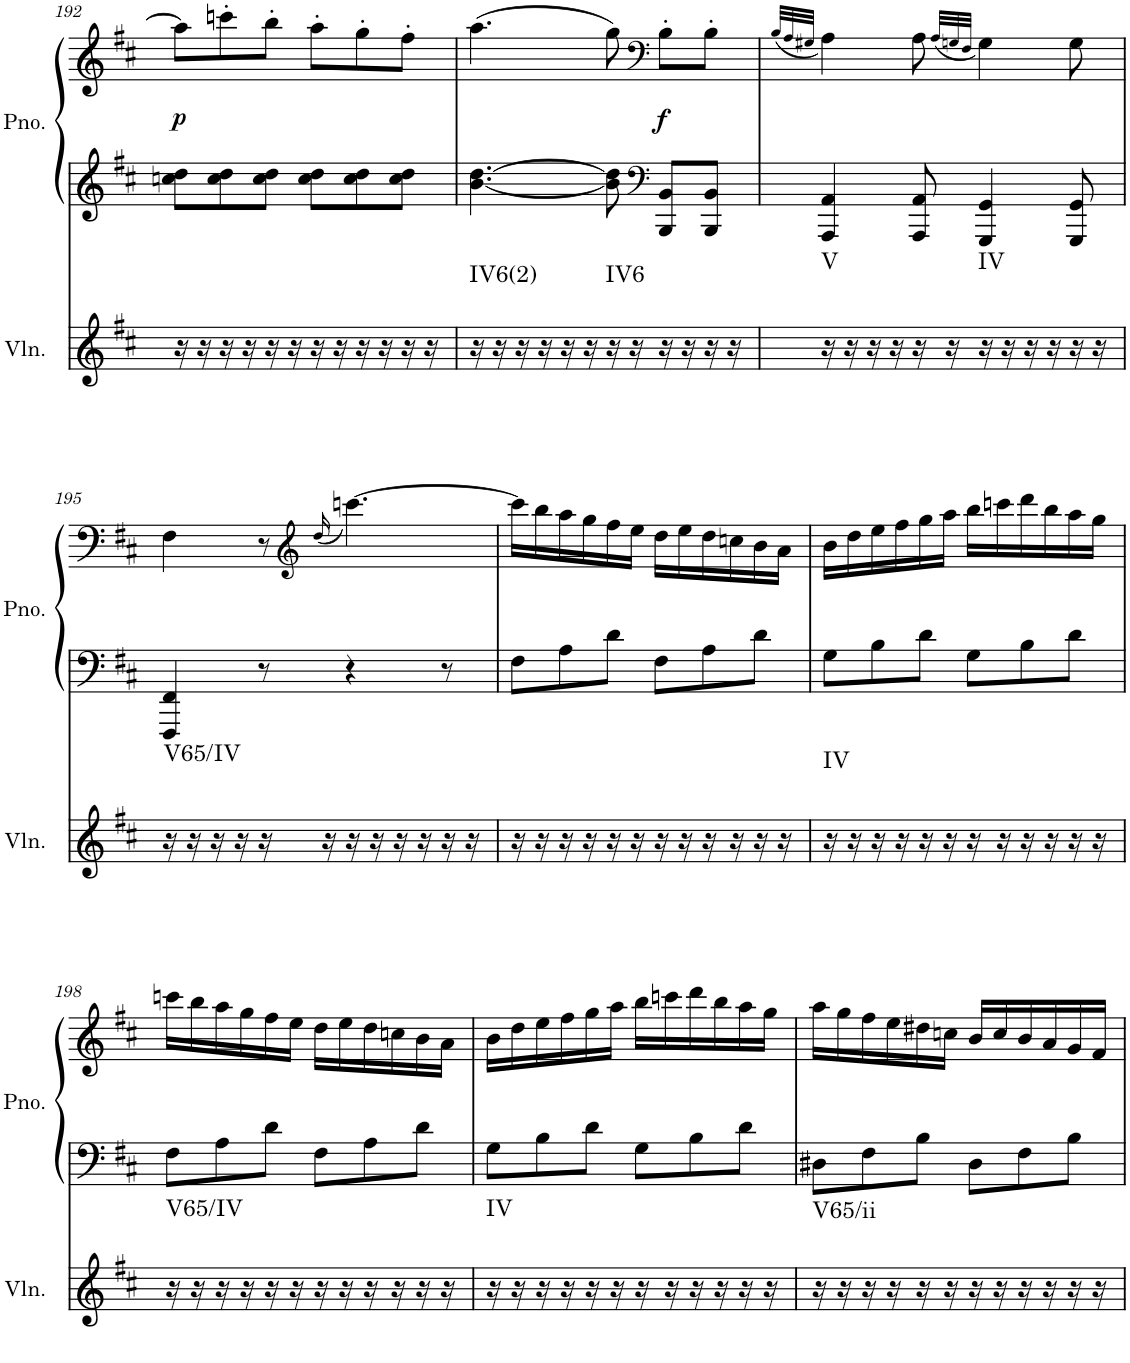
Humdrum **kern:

**kern	**harte	**kern	**kern	**dynam
*part2	*part2	*part1	*part1	*part1
*staff3	*	*staff2	*staff1	*staff1/2
*I"Violin	*	*I"Piano, Piano right	*	*
*I'Vln.	*	*I'Pno.	*	*
!!LO:PB:g=z
*clefG2	*	*clefG2	*clefG2	*
*k[f#c#]	*	*k[f#c#]	*k[f#c#]	*
*M6/8	*	*M6/8	*M6/8	*
=192	=192	=192	=192	=192
!	!	!	!	!LO:DY:b
16r	.	8ccn\ 8dd\L	8aa\L]	p
16r	.	.	.	.
16r	.	8cc\ 8dd\	8cccn'\	.
16r	.	.	.	.
16r	.	8cc\ 8dd\J	8bb'\J	.
16r	.	.	.	.
16r	.	8cc\ 8dd\L	8aa'\L	.
16r	.	.	.	.
16r	.	8cc\ 8dd\	8gg'\	.
16r	.	.	.	.
16r	.	8cc\ 8dd\J	8ff#'\J	.
16r	.	.	.	.
=193	=193	=193	=193	=193
!	!LO:H:kt=IV6(2)	!	!	!
16r	N	[4.b\ [4.dd\	(4.aa\	.
16r	.	.	.	.
16r	.	.	.	.
16r	.	.	.	.
16r	.	.	.	.
16r	.	.	.	.
!	!LO:H:kt=IV6	!	!	!
16r	N	8b\] 8dd\]	8gg\)	.
16r	.	.	.	.
*	*	*clefF4	*clefF4	*
!	!	!	!	!LO:DY:b
16r	.	8BBB/ 8BB/L	8B'\L	f
16r	.	.	.	.
16r	.	8BBB/ 8BB/J	8B'\J	.
16r	.	.	.	.
=194	=194	=194	=194	=194
.	.	.	(32qB/LLL	.
.	.	.	32qA/	.
.	.	.	32qG#X/JJJ	.
!	!LO:H:kt=V	!	!	!
16r	N	4AAA/ 4AA/	4A\)	.
16r	.	.	.	.
16r	.	.	.	.
16r	.	.	.	.
16r	.	8AAA/ 8AA/	8A\	.
16r	.	.	.	.
.	.	.	(32qA/LLL	.
.	.	.	32qGn/	.
.	.	.	32qF#/JJJ	.
!	!LO:H:kt=IV	!	!	!
16r	N	4GGG/ 4GG/	4G\)	.
16r	.	.	.	.
16r	.	.	.	.
16r	.	.	.	.
16r	.	8GGG/ 8GG/	8G\	.
16r	.	.	.	.
!!LO:LB:g=z
=195	=195	=195	=195	=195
!	!LO:H:kt=V65/IV	!	!	!
16r	N	4FFF#/ 4FF#/	4F#\	.
16r	.	.	.	.
16r	.	.	.	.
16r	.	.	.	.
16r	.	8r	8r	.
*	*	*	*clefG2	*
16r	.	.	.	.
.	.	.	(16qdd/	.
16r	.	4r	[4.cccn\)	.
16r	.	.	.	.
16r	.	.	.	.
16r	.	.	.	.
16r	.	8r	.	.
16r	.	.	.	.
=196	=196	=196	=196	=196
16r	.	8F#\L	16ccc\LL]	.
16r	.	.	16bb\	.
16r	.	8A\	16aa\	.
16r	.	.	16gg\	.
16r	.	8d\J	16ff#\	.
16r	.	.	16ee\JJ	.
16r	.	8F#\L	16dd\LL	.
16r	.	.	16ee\	.
16r	.	8A\	16dd\	.
16r	.	.	16ccn\	.
16r	.	8d\J	16b\	.
16r	.	.	16a\JJ	.
=197	=197	=197	=197	=197
!	!LO:H:kt=IV	!	!	!
16r	N	8G\L	16b\LL	.
16r	.	.	16dd\	.
16r	.	8B\	16ee\	.
16r	.	.	16ff#\	.
16r	.	8d\J	16gg\	.
16r	.	.	16aa\JJ	.
16r	.	8G\L	16bb\LL	.
16r	.	.	16cccn\	.
16r	.	8B\	16ddd\	.
16r	.	.	16bb\	.
16r	.	8d\J	16aa\	.
16r	.	.	16gg\JJ	.
!!LO:LB:g=z
=198	=198	=198	=198	=198
!	!LO:H:kt=V65/IV	!	!	!
16r	N	8F#\L	16cccn\LL	.
16r	.	.	16bb\	.
16r	.	8A\	16aa\	.
16r	.	.	16gg\	.
16r	.	8d\J	16ff#\	.
16r	.	.	16ee\JJ	.
16r	.	8F#\L	16dd\LL	.
16r	.	.	16ee\	.
16r	.	8A\	16dd\	.
16r	.	.	16ccn\	.
16r	.	8d\J	16b\	.
16r	.	.	16a\JJ	.
=199	=199	=199	=199	=199
!	!LO:H:kt=IV	!	!	!
16r	N	8G\L	16b\LL	.
16r	.	.	16dd\	.
16r	.	8B\	16ee\	.
16r	.	.	16ff#\	.
16r	.	8d\J	16gg\	.
16r	.	.	16aa\JJ	.
16r	.	8G\L	16bb\LL	.
16r	.	.	16cccn\	.
16r	.	8B\	16ddd\	.
16r	.	.	16bb\	.
16r	.	8d\J	16aa\	.
16r	.	.	16gg\JJ	.
=200	=200	=200	=200	=200
!	!LO:H:kt=V65/ii	!	!	!
16r	N	8D#X\L	16aa\LL	.
16r	.	.	16gg\	.
16r	.	8F#\	16ff#\	.
16r	.	.	16ee\	.
16r	.	8B\J	16dd#X\	.
16r	.	.	16ccn\JJ	.
16r	.	8D#\L	16b/LL	.
16r	.	.	16cc/	.
16r	.	8F#\	16b/	.
16r	.	.	16a/	.
16r	.	8B\J	16g/	.
16r	.	.	16f#/JJ	.
=	=	=	=	=
*-	*-	*-	*-	*-
